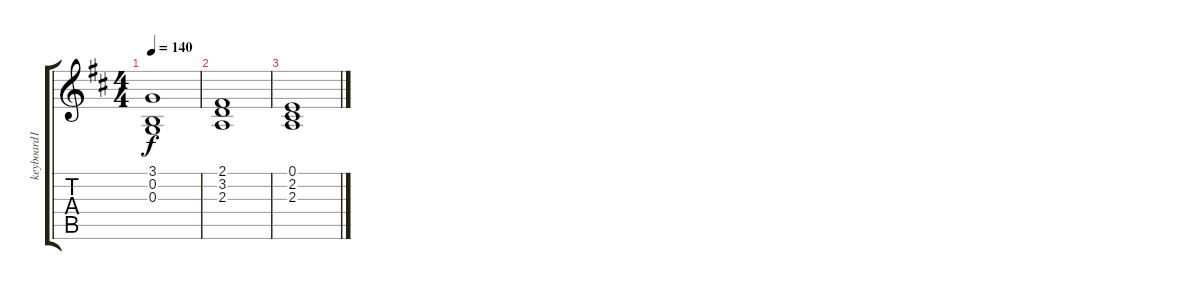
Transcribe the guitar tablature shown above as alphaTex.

\track ("keyboard1" "keyboard1") {instrument stringensemble2}
\staff {score tabs}
\tuning (E4 B3 G3 D3 A2 E2) {hide}
\ts (4 4)
\tempo 140
\clef g2
\ks d
(3.1{t} 0.2{t} 0.3{t}).1{dy f} |
(2.1 3.2 2.3).1 |
(0.1 2.2 2.3).1
